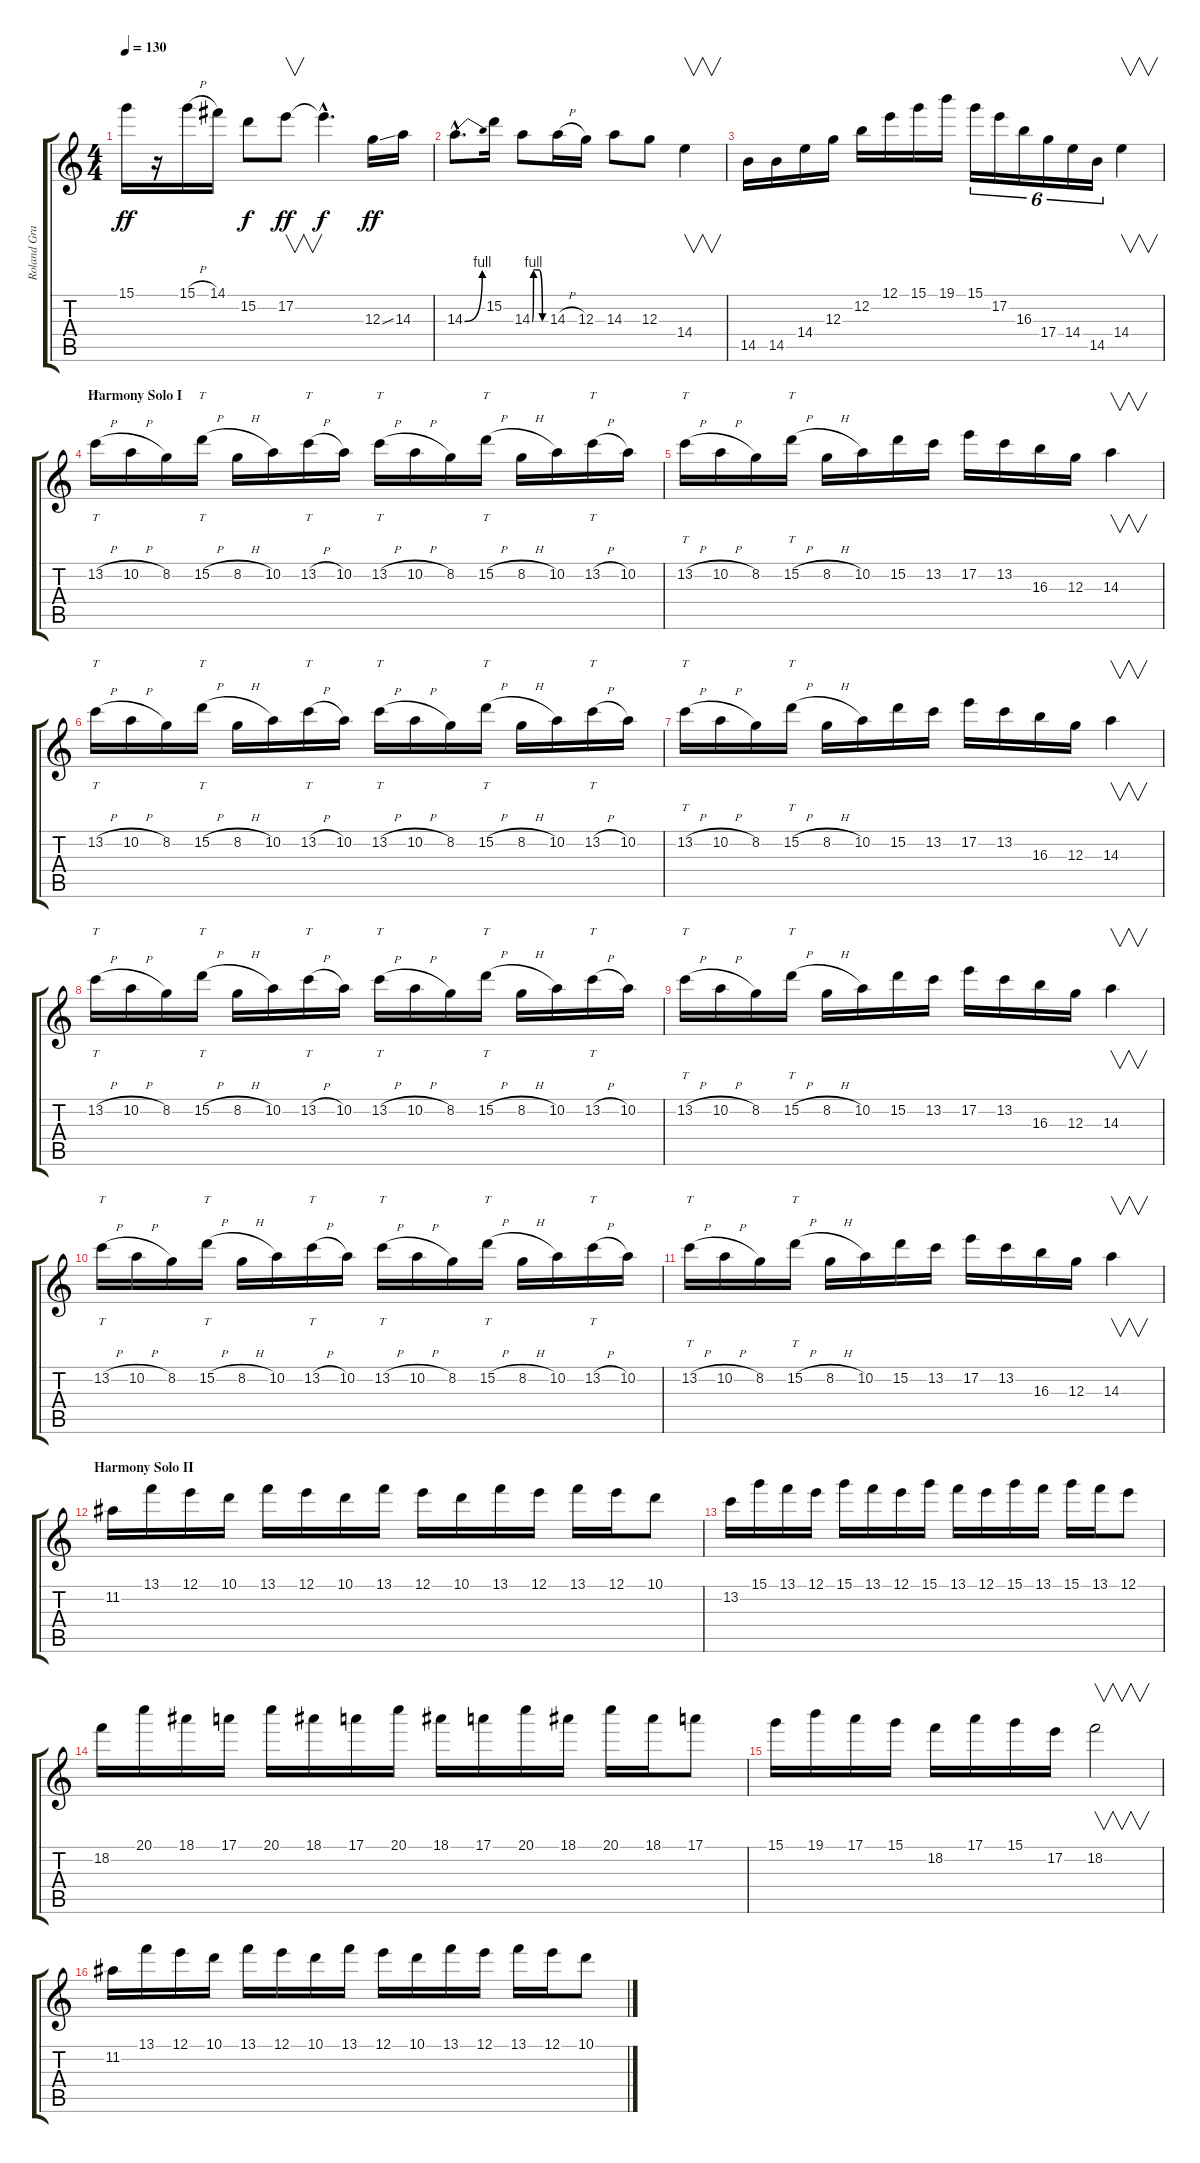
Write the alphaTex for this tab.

\track ("Roland Grapow" "Roland Gra") {instrument overdrivenguitar}
\staff {score tabs}
\tuning (E4 B3 G3 D3 A2 E2) {hide}
\ts (4 4)
\tempo 130
\clef g2
\ks c
15.1.16{dy ff} r.16 15.1{h}.16 14.1.16 15.2.8{dy f} 17.2.8{v dy ff} 17.2{hac t}.4{d dy f} 12.3{ss}.16{dy ff} 14.3.16 |
14.3{be (bend 0 0 60 4) hac}.8{d} 15.2.16 14.3{be (custom 0 0 6 4 15 4 30 4 45 0 60 0)}.8 14.3{h}.16 12.3.16 14.3.8 12.3.8 14.4.4{v} |
14.5.16 14.5.16 14.4.16 12.3.16 12.2.16 12.1.16 15.1.16 19.1.16 15.1.16{tu (6 4)} 17.2.16{tu (6 4)} 16.3.16{tu (6 4)} 17.4.16{tu (6 4)} 14.4.16{tu (6 4)} 14.5.16{tu (6 4)} 14.4.4{v} |
\section ("" "Harmony Solo I")
13.2{h}.16{tt} 10.2{h}.16 8.2.16 15.2{h}.16{tt} 8.2{h}.16 10.2.16 13.2{h}.16{tt} 10.2.16 13.2{h}.16{tt} 10.2{h}.16 8.2.16 15.2{h}.16{tt} 8.2{h}.16 10.2.16 13.2{h}.16{tt} 10.2.16 |
13.2{h}.16{tt} 10.2{h}.16 8.2.16 15.2{h}.16{tt} 8.2{h}.16 10.2.16 15.2.16 13.2.16 17.2.16 13.2.16 16.3.16 12.3.16 14.3.4{v} |
13.2{h}.16{tt} 10.2{h}.16 8.2.16 15.2{h}.16{tt} 8.2{h}.16 10.2.16 13.2{h}.16{tt} 10.2.16 13.2{h}.16{tt} 10.2{h}.16 8.2.16 15.2{h}.16{tt} 8.2{h}.16 10.2.16 13.2{h}.16{tt} 10.2.16 |
13.2{h}.16{tt} 10.2{h}.16 8.2.16 15.2{h}.16{tt} 8.2{h}.16 10.2.16 15.2.16 13.2.16 17.2.16 13.2.16 16.3.16 12.3.16 14.3.4{v} |
13.2{h}.16{tt} 10.2{h}.16 8.2.16 15.2{h}.16{tt} 8.2{h}.16 10.2.16 13.2{h}.16{tt} 10.2.16 13.2{h}.16{tt} 10.2{h}.16 8.2.16 15.2{h}.16{tt} 8.2{h}.16 10.2.16 13.2{h}.16{tt} 10.2.16 |
13.2{h}.16{tt} 10.2{h}.16 8.2.16 15.2{h}.16{tt} 8.2{h}.16 10.2.16 15.2.16 13.2.16 17.2.16 13.2.16 16.3.16 12.3.16 14.3.4{v} |
13.2{h}.16{tt} 10.2{h}.16 8.2.16 15.2{h}.16{tt} 8.2{h}.16 10.2.16 13.2{h}.16{tt} 10.2.16 13.2{h}.16{tt} 10.2{h}.16 8.2.16 15.2{h}.16{tt} 8.2{h}.16 10.2.16 13.2{h}.16{tt} 10.2.16 |
13.2{h}.16{tt} 10.2{h}.16 8.2.16 15.2{h}.16{tt} 8.2{h}.16 10.2.16 15.2.16 13.2.16 17.2.16 13.2.16 16.3.16 12.3.16 14.3.4{v} |
\section ("" "Harmony Solo II")
11.2.16 13.1.16 12.1.16 10.1.16 13.1.16 12.1.16 10.1.16 13.1.16 12.1.16 10.1.16 13.1.16 12.1.16 13.1.16 12.1.16 10.1.8 |
13.2.16 15.1.16 13.1.16 12.1.16 15.1.16 13.1.16 12.1.16 15.1.16 13.1.16 12.1.16 15.1.16 13.1.16 15.1.16 13.1.16 12.1.8 |
18.2.16 20.1.16 18.1.16 17.1.16 20.1.16 18.1.16 17.1.16 20.1.16 18.1.16 17.1.16 20.1.16 18.1.16 20.1.16 18.1.16 17.1.8 |
15.1.16 19.1.16 17.1.16 15.1.16 18.2.16 17.1.16 15.1.16 17.2.16 18.2.2{v} |
11.2.16 13.1.16 12.1.16 10.1.16 13.1.16 12.1.16 10.1.16 13.1.16 12.1.16 10.1.16 13.1.16 12.1.16 13.1.16 12.1.16 10.1.8
